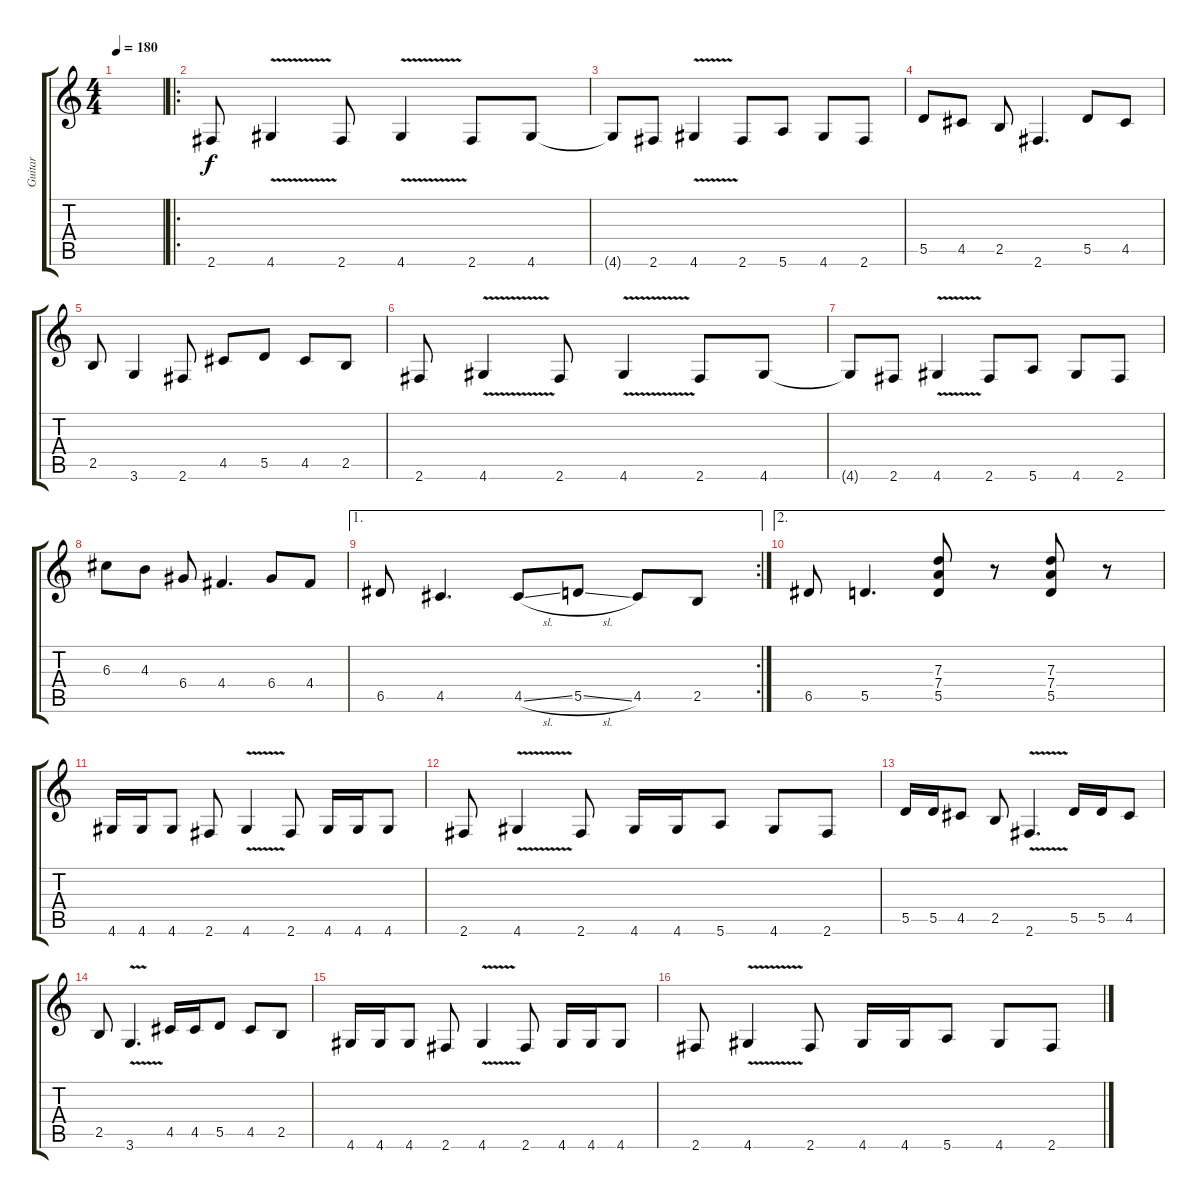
\track ("Guitar" "Guitar") {instrument overdrivenguitar}
\staff {score tabs}
\tuning (E4 B3 G3 D3 A2 E2) {hide}
\ts (4 4)
\tempo 180
\clef g2
\ks c
|
\ro
2.6.8 4.6{v}.4 2.6.8 4.6{v}.4 2.6.8 4.6.8 |
4.6{t}.8 2.6.8 4.6{v}.4 2.6.8 5.6.8 4.6.8 2.6.8 |
5.5.8 4.5.8 2.5.8 2.6.4{d} 5.5.8 4.5.8 |
2.5.8 3.6.4 2.6.8 4.5.8 5.5.8 4.5.8 2.5.8 |
2.6.8 4.6{v}.4 2.6.8 4.6{v}.4 2.6.8 4.6.8 |
4.6{t}.8 2.6.8 4.6{v}.4 2.6.8 5.6.8 4.6.8 2.6.8 |
6.3.8 4.3.8 6.4.8 4.4.4{d} 6.4.8 4.4.8 |
\ae 1
\rc 2
6.5.8 4.5.4{d} 4.5{sl}.8 5.5{sl}.8 4.5.8 2.5.8 |
\ae 2
6.5.8 5.5.4{d} (7.3 7.4 5.5).8 r.8 (7.3 7.4 5.5).8 r.8 |
4.6.16 4.6.16 4.6.8 2.6.8 4.6{v}.4 2.6.8 4.6.16 4.6.16 4.6.8 |
2.6.8 4.6{v}.4 2.6.8 4.6.16 4.6.16 5.6.8 4.6.8 2.6.8 |
5.5.16 5.5.16 4.5.8 2.5.8 2.6{v}.4{d} 5.5.16 5.5.16 4.5.8 |
2.5.8 3.6{v}.4{d} 4.5.16 4.5.16 5.5.8 4.5.8 2.5.8 |
4.6.16 4.6.16 4.6.8 2.6.8 4.6{v}.4 2.6.8 4.6.16 4.6.16 4.6.8 |
2.6.8 4.6{v}.4 2.6.8 4.6.16 4.6.16 5.6.8 4.6.8 2.6.8
